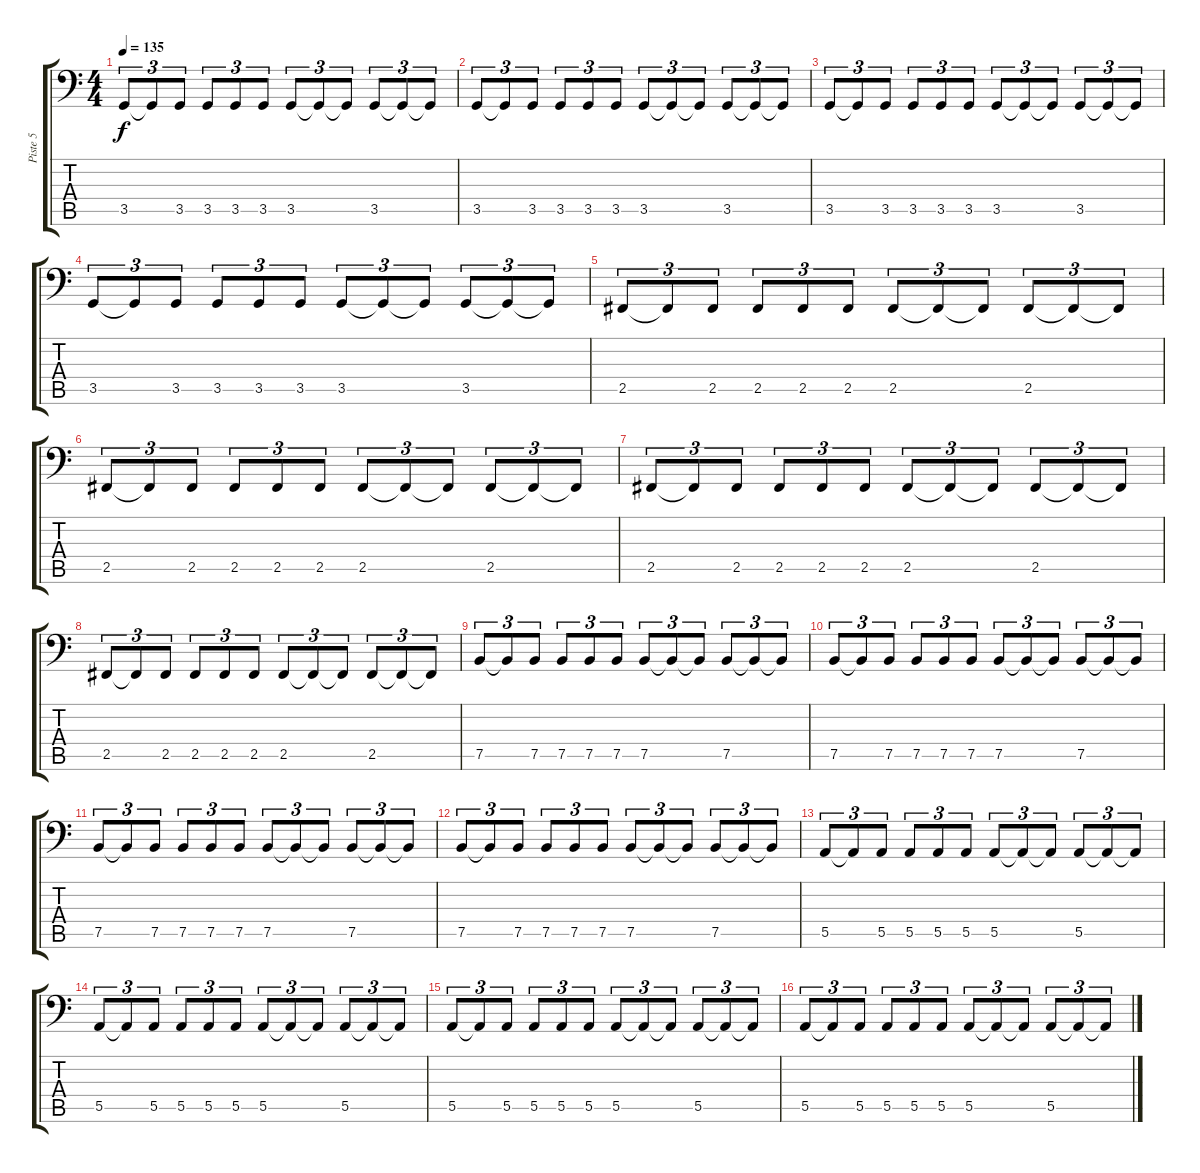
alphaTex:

\track ("Piste 5" "Piste 5") {instrument electricbasspick}
\staff {score tabs}
\tuning (B2 Gb2 D2 A1 E1 B0) {hide}
\ts (4 4)
\tempo 135
\clef f4
\ks c
3.5.8{tu (3 2) dy f} 3.5{t}.8{tu (3 2)} 3.5.8{tu (3 2)} 3.5.8{tu (3 2)} 3.5.8{tu (3 2)} 3.5.8{tu (3 2)} 3.5.8{tu (3 2)} 3.5{t}.8{tu (3 2)} 3.5{t}.8{tu (3 2)} 3.5.8{tu (3 2)} 3.5{t}.8{tu (3 2)} 3.5{t}.8{tu (3 2)} |
3.5.8{tu (3 2)} 3.5{t}.8{tu (3 2)} 3.5.8{tu (3 2)} 3.5.8{tu (3 2)} 3.5.8{tu (3 2)} 3.5.8{tu (3 2)} 3.5.8{tu (3 2)} 3.5{t}.8{tu (3 2)} 3.5{t}.8{tu (3 2)} 3.5.8{tu (3 2)} 3.5{t}.8{tu (3 2)} 3.5{t}.8{tu (3 2)} |
3.5.8{tu (3 2)} 3.5{t}.8{tu (3 2)} 3.5.8{tu (3 2)} 3.5.8{tu (3 2)} 3.5.8{tu (3 2)} 3.5.8{tu (3 2)} 3.5.8{tu (3 2)} 3.5{t}.8{tu (3 2)} 3.5{t}.8{tu (3 2)} 3.5.8{tu (3 2)} 3.5{t}.8{tu (3 2)} 3.5{t}.8{tu (3 2)} |
3.5.8{tu (3 2)} 3.5{t}.8{tu (3 2)} 3.5.8{tu (3 2)} 3.5.8{tu (3 2)} 3.5.8{tu (3 2)} 3.5.8{tu (3 2)} 3.5.8{tu (3 2)} 3.5{t}.8{tu (3 2)} 3.5{t}.8{tu (3 2)} 3.5.8{tu (3 2)} 3.5{t}.8{tu (3 2)} 3.5{t}.8{tu (3 2)} |
2.5.8{tu (3 2)} 2.5{t}.8{tu (3 2)} 2.5.8{tu (3 2)} 2.5.8{tu (3 2)} 2.5.8{tu (3 2)} 2.5.8{tu (3 2)} 2.5.8{tu (3 2)} 2.5{t}.8{tu (3 2)} 2.5{t}.8{tu (3 2)} 2.5.8{tu (3 2)} 2.5{t}.8{tu (3 2)} 2.5{t}.8{tu (3 2)} |
2.5.8{tu (3 2)} 2.5{t}.8{tu (3 2)} 2.5.8{tu (3 2)} 2.5.8{tu (3 2)} 2.5.8{tu (3 2)} 2.5.8{tu (3 2)} 2.5.8{tu (3 2)} 2.5{t}.8{tu (3 2)} 2.5{t}.8{tu (3 2)} 2.5.8{tu (3 2)} 2.5{t}.8{tu (3 2)} 2.5{t}.8{tu (3 2)} |
2.5.8{tu (3 2)} 2.5{t}.8{tu (3 2)} 2.5.8{tu (3 2)} 2.5.8{tu (3 2)} 2.5.8{tu (3 2)} 2.5.8{tu (3 2)} 2.5.8{tu (3 2)} 2.5{t}.8{tu (3 2)} 2.5{t}.8{tu (3 2)} 2.5.8{tu (3 2)} 2.5{t}.8{tu (3 2)} 2.5{t}.8{tu (3 2)} |
2.5.8{tu (3 2)} 2.5{t}.8{tu (3 2)} 2.5.8{tu (3 2)} 2.5.8{tu (3 2)} 2.5.8{tu (3 2)} 2.5.8{tu (3 2)} 2.5.8{tu (3 2)} 2.5{t}.8{tu (3 2)} 2.5{t}.8{tu (3 2)} 2.5.8{tu (3 2)} 2.5{t}.8{tu (3 2)} 2.5{t}.8{tu (3 2)} |
7.5.8{tu (3 2)} 7.5{t}.8{tu (3 2)} 7.5.8{tu (3 2)} 7.5.8{tu (3 2)} 7.5.8{tu (3 2)} 7.5.8{tu (3 2)} 7.5.8{tu (3 2)} 7.5{t}.8{tu (3 2)} 7.5{t}.8{tu (3 2)} 7.5.8{tu (3 2)} 7.5{t}.8{tu (3 2)} 7.5{t}.8{tu (3 2)} |
7.5.8{tu (3 2)} 7.5{t}.8{tu (3 2)} 7.5.8{tu (3 2)} 7.5.8{tu (3 2)} 7.5.8{tu (3 2)} 7.5.8{tu (3 2)} 7.5.8{tu (3 2)} 7.5{t}.8{tu (3 2)} 7.5{t}.8{tu (3 2)} 7.5.8{tu (3 2)} 7.5{t}.8{tu (3 2)} 7.5{t}.8{tu (3 2)} |
7.5.8{tu (3 2)} 7.5{t}.8{tu (3 2)} 7.5.8{tu (3 2)} 7.5.8{tu (3 2)} 7.5.8{tu (3 2)} 7.5.8{tu (3 2)} 7.5.8{tu (3 2)} 7.5{t}.8{tu (3 2)} 7.5{t}.8{tu (3 2)} 7.5.8{tu (3 2)} 7.5{t}.8{tu (3 2)} 7.5{t}.8{tu (3 2)} |
7.5.8{tu (3 2)} 7.5{t}.8{tu (3 2)} 7.5.8{tu (3 2)} 7.5.8{tu (3 2)} 7.5.8{tu (3 2)} 7.5.8{tu (3 2)} 7.5.8{tu (3 2)} 7.5{t}.8{tu (3 2)} 7.5{t}.8{tu (3 2)} 7.5.8{tu (3 2)} 7.5{t}.8{tu (3 2)} 7.5{t}.8{tu (3 2)} |
5.5.8{tu (3 2)} 5.5{t}.8{tu (3 2)} 5.5.8{tu (3 2)} 5.5.8{tu (3 2)} 5.5.8{tu (3 2)} 5.5.8{tu (3 2)} 5.5.8{tu (3 2)} 5.5{t}.8{tu (3 2)} 5.5{t}.8{tu (3 2)} 5.5.8{tu (3 2)} 5.5{t}.8{tu (3 2)} 5.5{t}.8{tu (3 2)} |
5.5.8{tu (3 2)} 5.5{t}.8{tu (3 2)} 5.5.8{tu (3 2)} 5.5.8{tu (3 2)} 5.5.8{tu (3 2)} 5.5.8{tu (3 2)} 5.5.8{tu (3 2)} 5.5{t}.8{tu (3 2)} 5.5{t}.8{tu (3 2)} 5.5.8{tu (3 2)} 5.5{t}.8{tu (3 2)} 5.5{t}.8{tu (3 2)} |
5.5.8{tu (3 2)} 5.5{t}.8{tu (3 2)} 5.5.8{tu (3 2)} 5.5.8{tu (3 2)} 5.5.8{tu (3 2)} 5.5.8{tu (3 2)} 5.5.8{tu (3 2)} 5.5{t}.8{tu (3 2)} 5.5{t}.8{tu (3 2)} 5.5.8{tu (3 2)} 5.5{t}.8{tu (3 2)} 5.5{t}.8{tu (3 2)} |
5.5.8{tu (3 2)} 5.5{t}.8{tu (3 2)} 5.5.8{tu (3 2)} 5.5.8{tu (3 2)} 5.5.8{tu (3 2)} 5.5.8{tu (3 2)} 5.5.8{tu (3 2)} 5.5{t}.8{tu (3 2)} 5.5{t}.8{tu (3 2)} 5.5.8{tu (3 2)} 5.5{t}.8{tu (3 2)} 5.5{t}.8{tu (3 2)}
